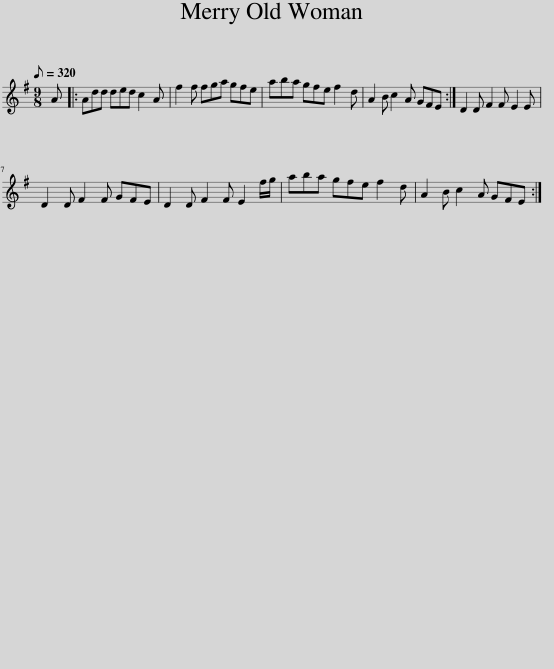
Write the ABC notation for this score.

X:1
L:1/8
Q:1/8=320
M:9/8
I:linebreak $
K:G
V:1 treble
V:1
 A |: Add ded c2 A | f2 f fga gfe | aba gfe f2 d | A2 B c2 A GFE :| %5
 D2 D F2 F E2 E |$ D2 D F2 F GFE | D2 D F2 F E2 f/g/ | aba gfe f2 d | A2 B c2 A GFE :| %10
